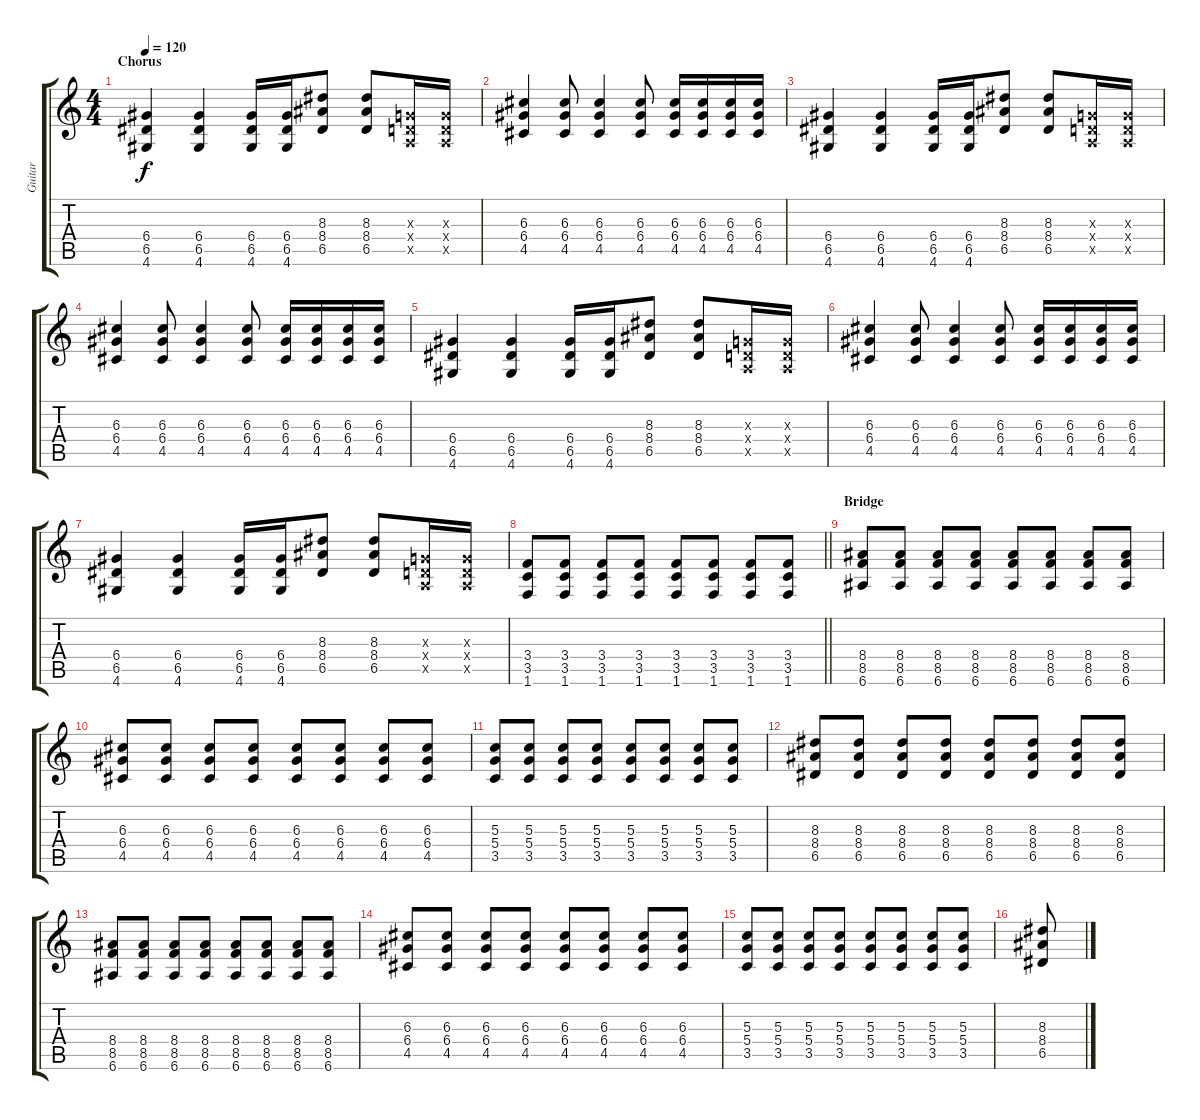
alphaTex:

\track ("Guitar" "Guitar") {instrument overdrivenguitar}
\staff {score tabs}
\tuning (E4 B3 G3 D3 A2 E2) {hide}
\ts (4 4)
\section ("" "Chorus")
\tempo 120
\clef g2
\ks c
(6.4 6.5 4.6).4{dy f} (6.4 6.5 4.6).4 (6.4 6.5 4.6).16 (6.4 6.5 4.6).16 (8.3 8.4 6.5).8 (8.3 8.4 6.5).8 (0.3{x} 0.4{x} 0.5{x}).16 (0.3{x} 0.4{x} 0.5{x}).16 |
(6.3 6.4 4.5).4 (6.3 6.4 4.5).8 (6.3 6.4 4.5).4 (6.3 6.4 4.5).8 (6.3 6.4 4.5).16 (6.3 6.4 4.5).16 (6.3 6.4 4.5).16 (6.3 6.4 4.5).16 |
(6.4 6.5 4.6).4 (6.4 6.5 4.6).4 (6.4 6.5 4.6).16 (6.4 6.5 4.6).16 (8.3 8.4 6.5).8 (8.3 8.4 6.5).8 (0.3{x} 0.4{x} 0.5{x}).16 (0.3{x} 0.4{x} 0.5{x}).16 |
(6.3 6.4 4.5).4 (6.3 6.4 4.5).8 (6.3 6.4 4.5).4 (6.3 6.4 4.5).8 (6.3 6.4 4.5).16 (6.3 6.4 4.5).16 (6.3 6.4 4.5).16 (6.3 6.4 4.5).16 |
(6.4 6.5 4.6).4 (6.4 6.5 4.6).4 (6.4 6.5 4.6).16 (6.4 6.5 4.6).16 (8.3 8.4 6.5).8 (8.3 8.4 6.5).8 (0.3{x} 0.4{x} 0.5{x}).16 (0.3{x} 0.4{x} 0.5{x}).16 |
(6.3 6.4 4.5).4 (6.3 6.4 4.5).8 (6.3 6.4 4.5).4 (6.3 6.4 4.5).8 (6.3 6.4 4.5).16 (6.3 6.4 4.5).16 (6.3 6.4 4.5).16 (6.3 6.4 4.5).16 |
(6.4 6.5 4.6).4 (6.4 6.5 4.6).4 (6.4 6.5 4.6).16 (6.4 6.5 4.6).16 (8.3 8.4 6.5).8 (8.3 8.4 6.5).8 (0.3{x} 0.4{x} 0.5{x}).16 (0.3{x} 0.4{x} 0.5{x}).16 |
\barLineRight lightlight
(3.4 3.5 1.6).8 (3.4 3.5 1.6).8 (3.4 3.5 1.6).8 (3.4 3.5 1.6).8 (3.4 3.5 1.6).8 (3.4 3.5 1.6).8 (3.4 3.5 1.6).8 (3.4 3.5 1.6).8 |
\section ("" "Bridge")
(8.4 8.5 6.6).8 (8.4 8.5 6.6).8 (8.4 8.5 6.6).8 (8.4 8.5 6.6).8 (8.4 8.5 6.6).8 (8.4 8.5 6.6).8 (8.4 8.5 6.6).8 (8.4 8.5 6.6).8 |
(6.3 6.4 4.5).8 (6.3 6.4 4.5).8 (6.3 6.4 4.5).8 (6.3 6.4 4.5).8 (6.3 6.4 4.5).8 (6.3 6.4 4.5).8 (6.3 6.4 4.5).8 (6.3 6.4 4.5).8 |
(5.3 5.4 3.5).8 (5.3 5.4 3.5).8 (5.3 5.4 3.5).8 (5.3 5.4 3.5).8 (5.3 5.4 3.5).8 (5.3 5.4 3.5).8 (5.3 5.4 3.5).8 (5.3 5.4 3.5).8 |
(8.3 8.4 6.5).8 (8.3 8.4 6.5).8 (8.3 8.4 6.5).8 (8.3 8.4 6.5).8 (8.3 8.4 6.5).8 (8.3 8.4 6.5).8 (8.3 8.4 6.5).8 (8.3 8.4 6.5).8 |
(8.4 8.5 6.6).8 (8.4 8.5 6.6).8 (8.4 8.5 6.6).8 (8.4 8.5 6.6).8 (8.4 8.5 6.6).8 (8.4 8.5 6.6).8 (8.4 8.5 6.6).8 (8.4 8.5 6.6).8 |
(6.3 6.4 4.5).8 (6.3 6.4 4.5).8 (6.3 6.4 4.5).8 (6.3 6.4 4.5).8 (6.3 6.4 4.5).8 (6.3 6.4 4.5).8 (6.3 6.4 4.5).8 (6.3 6.4 4.5).8 |
(5.3 5.4 3.5).8 (5.3 5.4 3.5).8 (5.3 5.4 3.5).8 (5.3 5.4 3.5).8 (5.3 5.4 3.5).8 (5.3 5.4 3.5).8 (5.3 5.4 3.5).8 (5.3 5.4 3.5).8 |
(8.3 8.4 6.5).8
